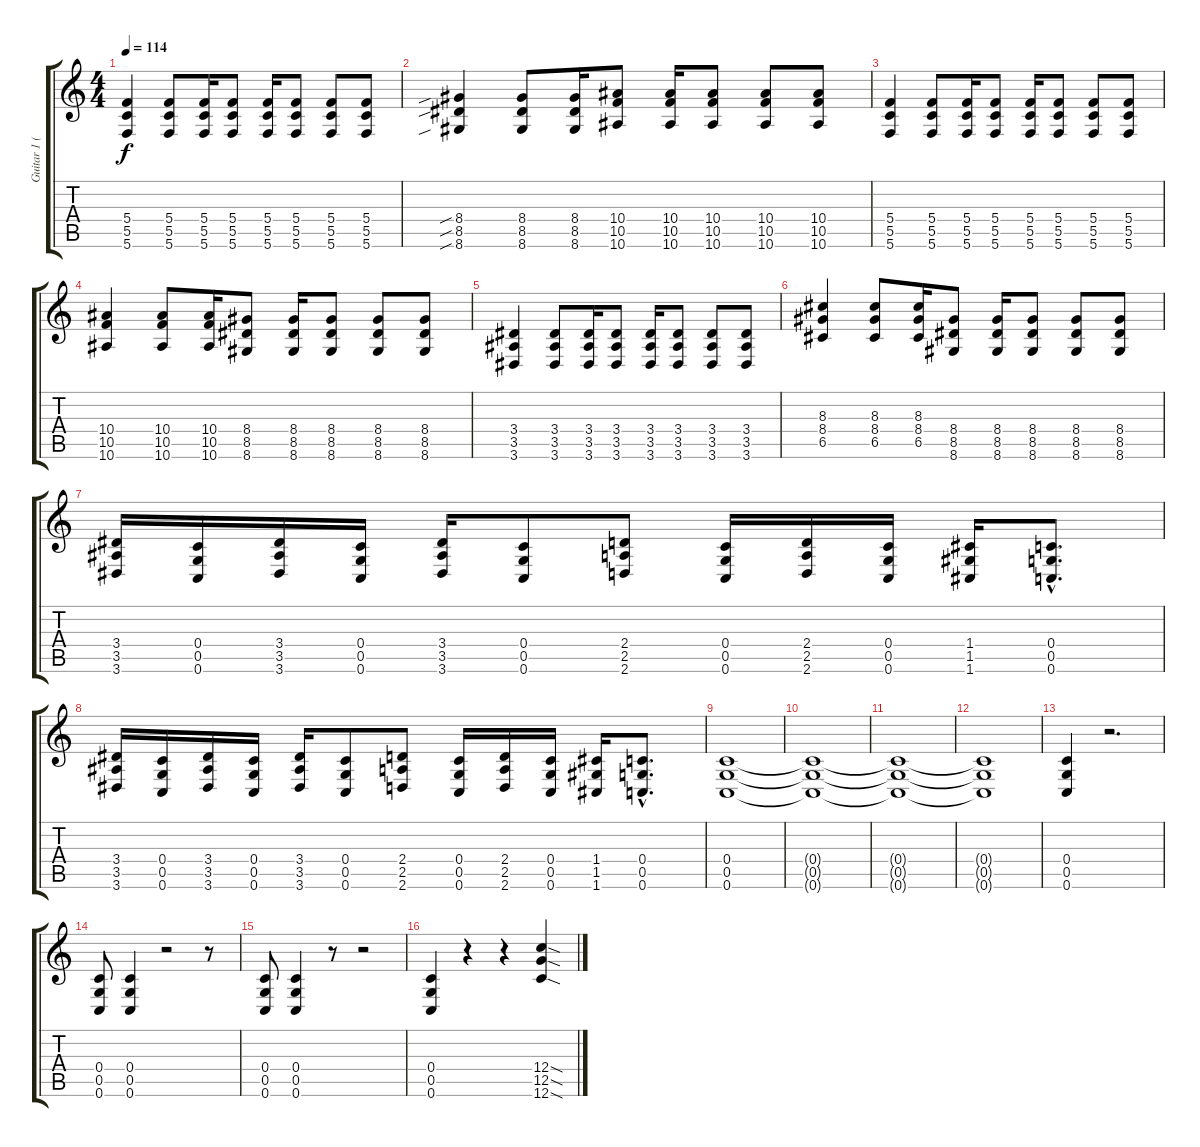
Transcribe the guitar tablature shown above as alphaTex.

\track ("Guitar 1 (Drop C)" "Guitar 1 (") {instrument distortionguitar}
\staff {score tabs}
\tuning (D4 A3 F3 C3 G2 C2) {hide}
\ts (4 4)
\tempo 114
\clef g2
\ks c
(5.4 5.5 5.6).4{dy f instrument overdrivenguitar} (5.4 5.5 5.6).8 (5.4 5.5 5.6).16 (5.4 5.5 5.6).8 (5.4 5.5 5.6).16 (5.4 5.5 5.6).8 (5.4 5.5 5.6).8 (5.4 5.5 5.6).8 |
(8.4{sib} 8.5{sib} 8.6{sib}).4 (8.4 8.5 8.6).8 (8.4 8.5 8.6).16 (10.4 10.5 10.6).8 (10.4 10.5 10.6).16 (10.4 10.5 10.6).8 (10.4 10.5 10.6).8 (10.4 10.5 10.6).8 |
(5.4 5.5 5.6).4 (5.4 5.5 5.6).8 (5.4 5.5 5.6).16 (5.4 5.5 5.6).8 (5.4 5.5 5.6).16 (5.4 5.5 5.6).8 (5.4 5.5 5.6).8 (5.4 5.5 5.6).8 |
(10.4 10.5 10.6).4 (10.4 10.5 10.6).8 (10.4 10.5 10.6).16 (8.4 8.5 8.6).8 (8.4 8.5 8.6).16 (8.4 8.5 8.6).8 (8.4 8.5 8.6).8 (8.4 8.5 8.6).8 |
(3.4 3.5 3.6).4 (3.4 3.5 3.6).8 (3.4 3.5 3.6).16 (3.4 3.5 3.6).8 (3.4 3.5 3.6).16 (3.4 3.5 3.6).8 (3.4 3.5 3.6).8 (3.4 3.5 3.6).8 |
(8.3 8.4 6.5).4 (8.3 8.4 6.5).8 (8.3 8.4 6.5).16 (8.4 8.5 8.6).8 (8.4 8.5 8.6).16 (8.4 8.5 8.6).8 (8.4 8.5 8.6).8 (8.4 8.5 8.6).8 |
(3.4 3.5 3.6).16{instrument distortionguitar} (0.4 0.5 0.6).16 (3.4 3.5 3.6).16 (0.4 0.5 0.6).16 (3.4 3.5 3.6).16 (0.4 0.5 0.6).8 (2.4 2.5 2.6).8 (0.4 0.5 0.6).16 (2.4 2.5 2.6).16 (0.4 0.5 0.6).16 (1.4 1.5 1.6).16 (0.4{hac} 0.5{hac} 0.6{hac}).8{d} |
(3.4 3.5 3.6).16 (0.4 0.5 0.6).16 (3.4 3.5 3.6).16 (0.4 0.5 0.6).16 (3.4 3.5 3.6).16 (0.4 0.5 0.6).8 (2.4 2.5 2.6).8 (0.4 0.5 0.6).16 (2.4 2.5 2.6).16 (0.4 0.5 0.6).16 (1.4 1.5 1.6).16 (0.4{hac} 0.5{hac} 0.6{hac}).8{d} |
(0.4 0.5 0.6).1 |
(0.4{t} 0.5{t} 0.6{t}).1 |
(0.4{t} 0.5{t} 0.6{t}).1 |
(0.4{t} 0.5{t} 0.6{t}).1 |
(0.4 0.5 0.6).4 r.2{d} |
(0.4 0.5 0.6).8 (0.4 0.5 0.6).4 r.2 r.8 |
(0.4 0.5 0.6).8 (0.4 0.5 0.6).4 r.8 r.2 |
(0.4 0.5 0.6).4 r.4 r.4 (12.4{sod} 12.5{sod} 12.6{sod}).4
